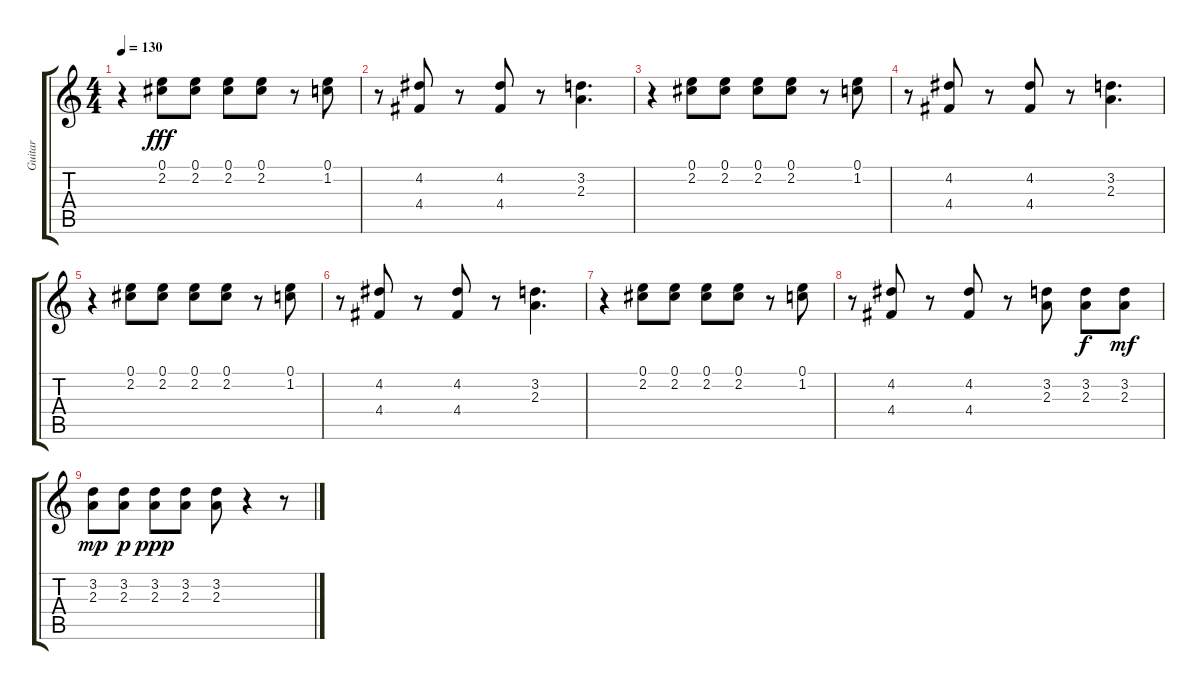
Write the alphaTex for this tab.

\track ("Guitar" "Guitar") {instrument acousticguitarnylon}
\staff {score tabs}
\tuning (E4 B3 G3 D3 A2 E2) {hide}
\ts (4 4)
\tempo 130
\clef g2
\ks c
r.4{dy fff} (0.1 2.2).8 (0.1 2.2).8 (0.1 2.2).8 (0.1 2.2).8 r.8 (0.1 1.2).8 |
r.8 (4.2 4.4).8 r.8 (4.2 4.4).8 r.8 (3.2 2.3).4{d} |
r.4 (0.1 2.2).8 (0.1 2.2).8 (0.1 2.2).8 (0.1 2.2).8 r.8 (0.1 1.2).8 |
r.8 (4.2 4.4).8 r.8 (4.2 4.4).8 r.8 (3.2 2.3).4{d} |
r.4 (0.1 2.2).8 (0.1 2.2).8 (0.1 2.2).8 (0.1 2.2).8 r.8 (0.1 1.2).8 |
r.8 (4.2 4.4).8 r.8 (4.2 4.4).8 r.8 (3.2 2.3).4{d} |
r.4 (0.1 2.2).8 (0.1 2.2).8 (0.1 2.2).8 (0.1 2.2).8 r.8 (0.1 1.2).8 |
r.8 (4.2 4.4).8 r.8 (4.2 4.4).8 r.8 (3.2 2.3).8 (3.2 2.3).8{dy f} (3.2 2.3).8{dy mf} |
(3.2 2.3).8{dy mp} (3.2 2.3).8{dy p} (3.2 2.3).8{dy ppp} (3.2 2.3).8 (3.2 2.3).8 r.4 r.8
